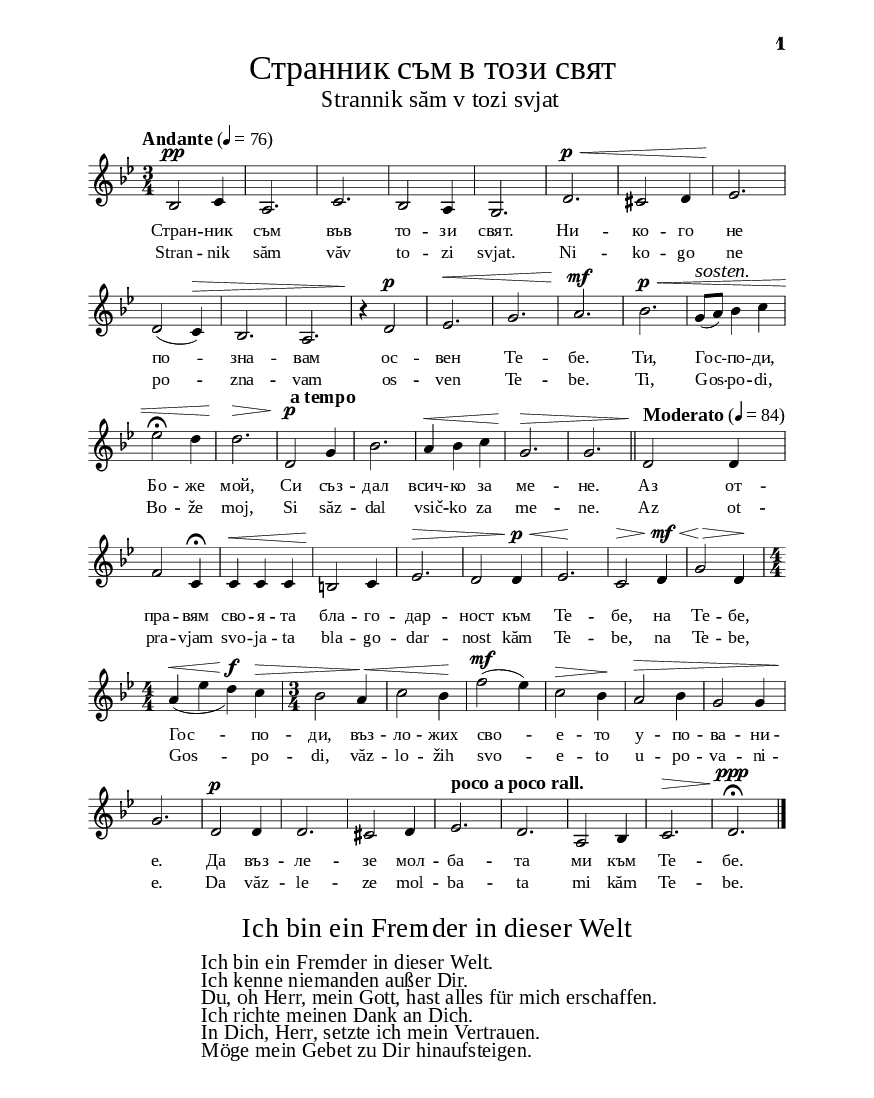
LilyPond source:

\version "2.24.3"

% include paper part and global functions
\include "include/globals.ily"

\bookpart {
  \label #'ref217
  \tocItem \markup "Странник съм в този свят – Strannik săm v tozi svjat "
  \include "include/bookpart-paper.ily"
  \score {
    \include "include/score-layout.ily"
    \new Voice \absolute {
      \clef treble
      \key g \minor
      \time 3/4
      \tempoFunc "Andante" 4 "76"
      \autoBeamOff
      bes2 ^\pp c'4 | % 2
      a2. | % 3
      c'2. | % 4
      bes2 a4 | % 5
      g2.  | % 6
      d'2. ^\p ^\<  | % 7
      cis'2 d'4 |  % 8
      es'2. _\! | \break % 9
      d'2 ( c'4 ) ^\> |
      bes2. | % 11
      a2. | % 12
      r4 ^\! d'2 ^\p  | % 13
      es'2. ^\< | % 14
      g'2. |  % 15
      a'2.  ^\! ^\mf | % 16
      bes'2. ^\p ^\< | % 17
      g'8^\markup{ \huge \italic {sosten.} } ( [ a'8 ) ]
      bes'4 c''4 | \break % 18
      es''2 ^\fermata d''4  | % 19
      d''2.  ^\! ^\> |
      \tempo" a tempo"d'2 ^\! ^\p g'4 | % 21
      bes'2. | % 22
      a'4 ^\< bes'4 c''4 | % 23
      g'2. ^\! ^\> | % 24
      g'2.  \bar "||"
      |  % 25
      \tempoFunc "Moderato" 4 "84" | % 25
      d'2 ^\! d'4 | \break % 26
      f'2 c'4 ^\fermata  | % 27
      c'4 ^\< c'4 c'4 | % 28
      b2 ^\! c'4 | % 29
      es'2. ^\>  |
      d'2 \override Hairpin.to-barline = ##f d'4 _\! ^\p ^\< | % 31
      es'2. ^\! |  % 32
      c'2  ^\> d'4 ^\! ^\mf ^\< |  % 33
      g'2 ^\> d'4  ^\! | \break % 34
      \numericTimeSignature\time 4/4  | % 34
      \slurDown a'4 ( ^\! ^\< es''4 d''4 ) ^\! ^\f
      c''4 ^\> | % 35
      \time 3/4  | % 35
      bes'2   a'4 _\! ^\< |  % 36
      c''2 bes'4  ^\! | % 37
      \slurUp f''2 ( ^\mf es''4 ) | % 38
      c''2 ^\> bes'4 ^\! | % 39
      a'2 ^\> bes'4 |
      g'2 g'4 | \break % 41
      g'2.  ^\! |   % 42
      d'2 ^\p d'4 | % 43
      d'2.| % 44
      cis'2 d'4 | % 45
      \tempo"poco a poco rall." es'2. | % 46
      d'2. | % 47
      a2 bes4 | % 48
      \override Hairpin.Y-extent = #'(0 . 3)
      c'2. ^\>  % 49
      d'2. ^\fermata ^\ppp |
      \bar "|."
    }

    \addlyrics {
      Стран -- ник съм във то -- зи
      свят. Ни -- ко -- го не по --
      зна -- вам ос -- вен Те -- бе. Ти,
      Гос -- по -- ди, Бо -- же мой,
      Си съз -- дал "всич-" -- ко за ме --
      не. Аз от -- пра -- вям сво -- я --
      та бла -- го -- дар -- ност към Те
      -- бе, на Те -- бе, Гос  --  по
      -- ди, въз -- ло -- жих сво -- е --
      то у -- по -- ва -- ни -- е. Да въз
      -- ле -- зе мол -- ба -- та ми към
      Те -- бе.}

      \addlyrics {
        Stran -- nik săm văv to -- zi
        svjat. Ni -- ko -- go ne po --
        zna -- vam os -- ven Te -- be. Ti,
        Gos -- po -- di, Bo -- že moj,
        Si săz -- dal vsič -- ko za me --
        ne. Az ot -- pra -- vjam svo -- ja --
        ta bla -- go -- dar -- nost kăm Te
        -- be, na Te -- be, Gos  --  po
        -- di, văz -- lo -- žih svo -- e --
        to u -- po -- va -- ni -- e. Da văz
        -- le -- ze mol -- ba -- ta mi kăm
        Te -- be.}

        \header {
          title = \titleFunc "Странник съм в този свят "" Strannik săm v tozi svjat"
        }

        \midi{}

      } % score

      \markup \vspace #1
      % include foreign translation(s) of the song
      \markup \fill-line { \fontsize #deTitleFontSize "Ich bin ein Fremder in dieser Welt" }
\markup \null
\markup \null
\markup \abs-fontsize #10 {
  \hspace #14
  \override #`(baseline-skip . ,deCoupletBaselineSkip)

  \column {

\line { " "Ich bin ein Fremder in dieser Welt.}

\line { " "Ich kenne niemanden außer Dir. }

\line { " "Du, oh Herr, mein Gott, hast alles für mich erschaffen. }

\line { " "Ich richte meinen Dank an Dich. }

\line { " "In Dich, Herr, setzte ich mein Vertrauen.}

\line { " "Möge mein Gebet zu Dir hinaufsteigen.}

  }
}


    } % bookpart
